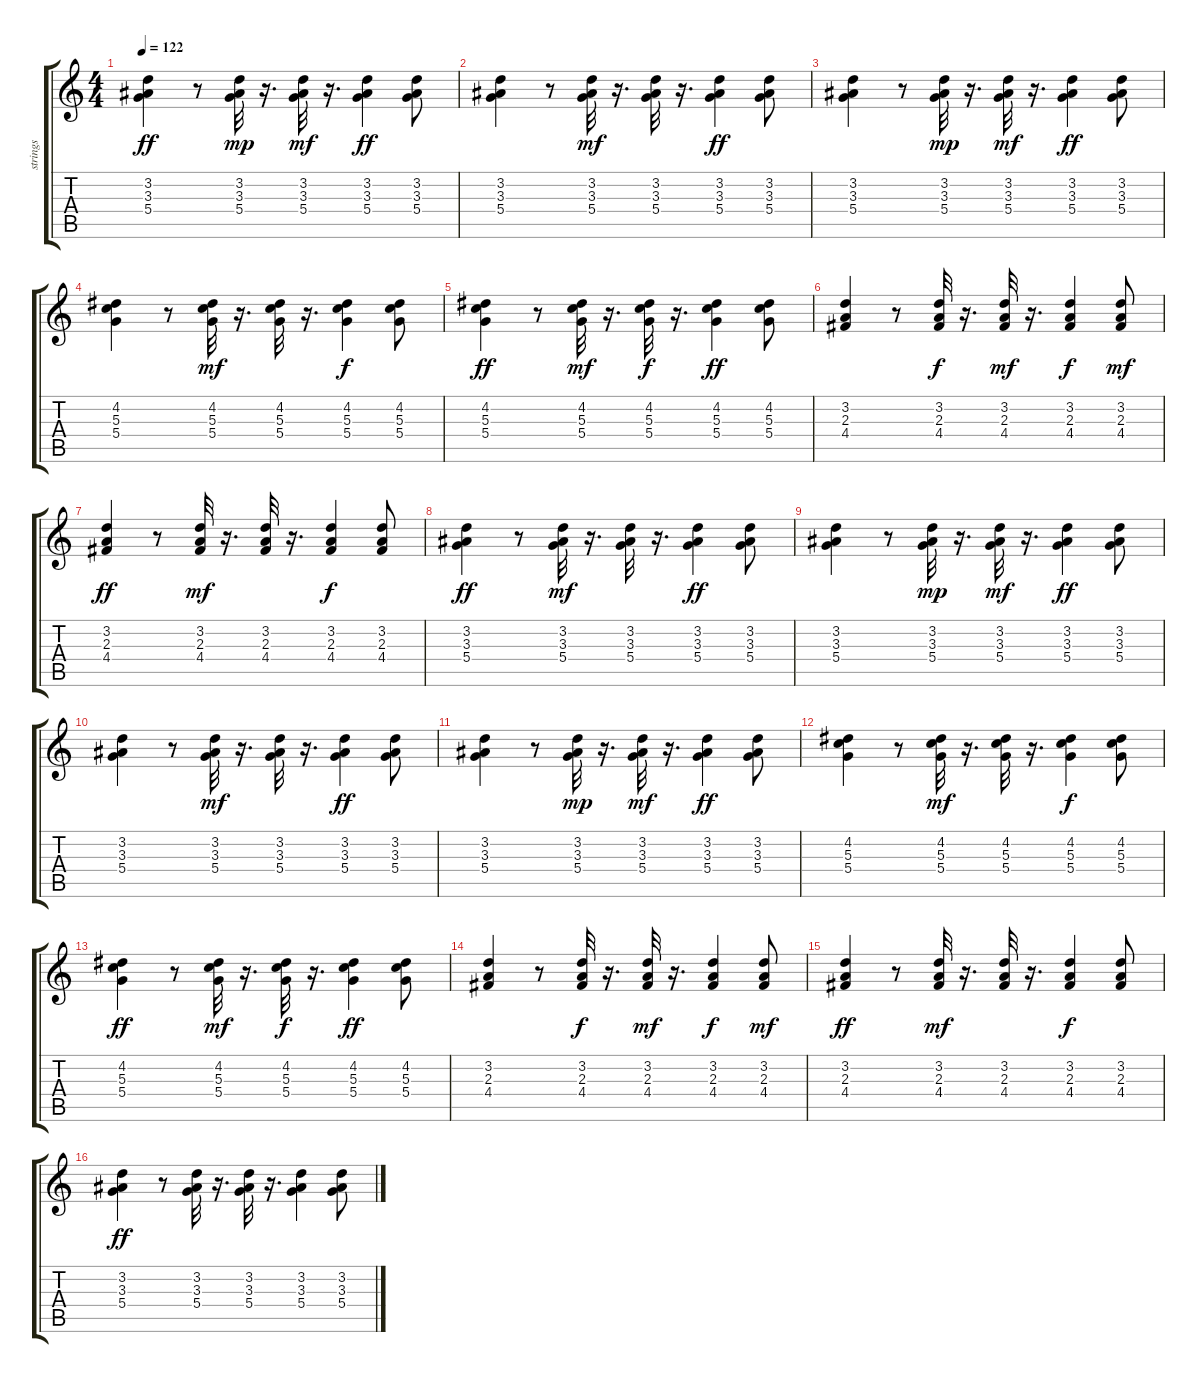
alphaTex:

\track ("strings" "strings") {instrument overdrivenguitar}
\staff {score tabs}
\tuning (E4 B3 G3 D3 A2 E2) {hide}
\ts (4 4)
\tempo 122
\clef g2
\ks c
(3.2 3.3 5.4).4{dy ff} r.8 (3.2 3.3 5.4).32{dy mp} r.16{d} (3.2 3.3 5.4).32{dy mf} r.16{d} (3.2 3.3 5.4).4{dy ff} (3.2 3.3 5.4).8 |
(3.2 3.3 5.4).4 r.8 (3.2 3.3 5.4).32{dy mf} r.16{d} (3.2 3.3 5.4).32 r.16{d} (3.2 3.3 5.4).4{dy ff} (3.2 3.3 5.4).8 |
(3.2 3.3 5.4).4 r.8 (3.2 3.3 5.4).32{dy mp} r.16{d} (3.2 3.3 5.4).32{dy mf} r.16{d} (3.2 3.3 5.4).4{dy ff} (3.2 3.3 5.4).8 |
(4.2 5.3 5.4).4 r.8 (4.2 5.3 5.4).32{dy mf} r.16{d} (4.2 5.3 5.4).32 r.16{d} (4.2 5.3 5.4).4{dy f} (4.2 5.3 5.4).8 |
(4.2 5.3 5.4).4{dy ff} r.8 (4.2 5.3 5.4).32{dy mf} r.16{d} (4.2 5.3 5.4).32{dy f} r.16{d} (4.2 5.3 5.4).4{dy ff} (4.2 5.3 5.4).8 |
(3.2 2.3 4.4).4 r.8 (3.2 2.3 4.4).32{dy f} r.16{d} (3.2 2.3 4.4).32{dy mf} r.16{d} (3.2 2.3 4.4).4{dy f} (3.2 2.3 4.4).8{dy mf} |
(3.2 2.3 4.4).4{dy ff} r.8 (3.2 2.3 4.4).32{dy mf} r.16{d} (3.2 2.3 4.4).32 r.16{d} (3.2 2.3 4.4).4{dy f} (3.2 2.3 4.4).8 |
(3.2 3.3 5.4).4{dy ff} r.8 (3.2 3.3 5.4).32{dy mf} r.16{d} (3.2 3.3 5.4).32 r.16{d} (3.2 3.3 5.4).4{dy ff} (3.2 3.3 5.4).8 |
(3.2 3.3 5.4).4 r.8 (3.2 3.3 5.4).32{dy mp} r.16{d} (3.2 3.3 5.4).32{dy mf} r.16{d} (3.2 3.3 5.4).4{dy ff} (3.2 3.3 5.4).8 |
(3.2 3.3 5.4).4 r.8 (3.2 3.3 5.4).32{dy mf} r.16{d} (3.2 3.3 5.4).32 r.16{d} (3.2 3.3 5.4).4{dy ff} (3.2 3.3 5.4).8 |
(3.2 3.3 5.4).4 r.8 (3.2 3.3 5.4).32{dy mp} r.16{d} (3.2 3.3 5.4).32{dy mf} r.16{d} (3.2 3.3 5.4).4{dy ff} (3.2 3.3 5.4).8 |
(4.2 5.3 5.4).4 r.8 (4.2 5.3 5.4).32{dy mf} r.16{d} (4.2 5.3 5.4).32 r.16{d} (4.2 5.3 5.4).4{dy f} (4.2 5.3 5.4).8 |
(4.2 5.3 5.4).4{dy ff} r.8 (4.2 5.3 5.4).32{dy mf} r.16{d} (4.2 5.3 5.4).32{dy f} r.16{d} (4.2 5.3 5.4).4{dy ff} (4.2 5.3 5.4).8 |
(3.2 2.3 4.4).4 r.8 (3.2 2.3 4.4).32{dy f} r.16{d} (3.2 2.3 4.4).32{dy mf} r.16{d} (3.2 2.3 4.4).4{dy f} (3.2 2.3 4.4).8{dy mf} |
(3.2 2.3 4.4).4{dy ff} r.8 (3.2 2.3 4.4).32{dy mf} r.16{d} (3.2 2.3 4.4).32 r.16{d} (3.2 2.3 4.4).4{dy f} (3.2 2.3 4.4).8 |
(3.2 3.3 5.4).4{dy ff} r.8 (3.2 3.3 5.4).32 r.16{d} (3.2 3.3 5.4).32 r.16{d} (3.2 3.3 5.4).4 (3.2 3.3 5.4).8
